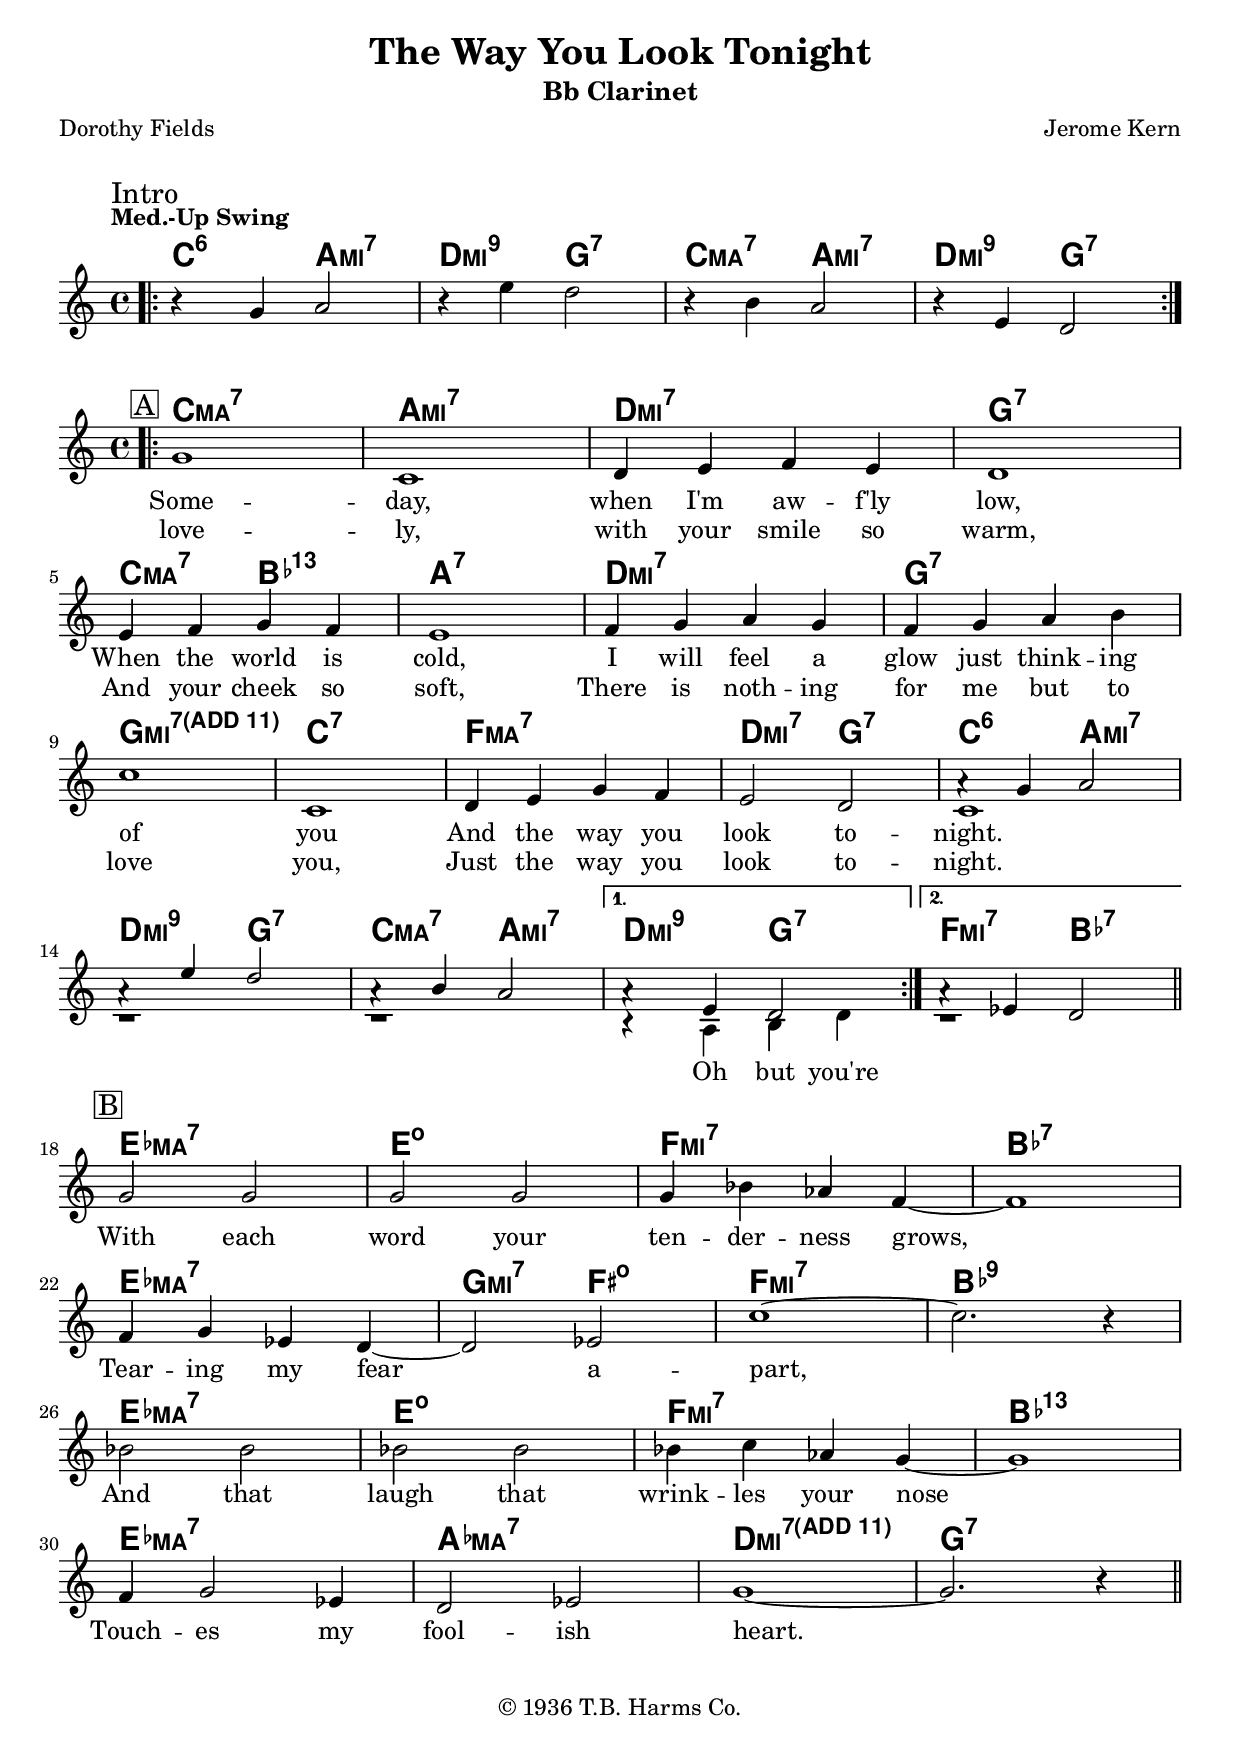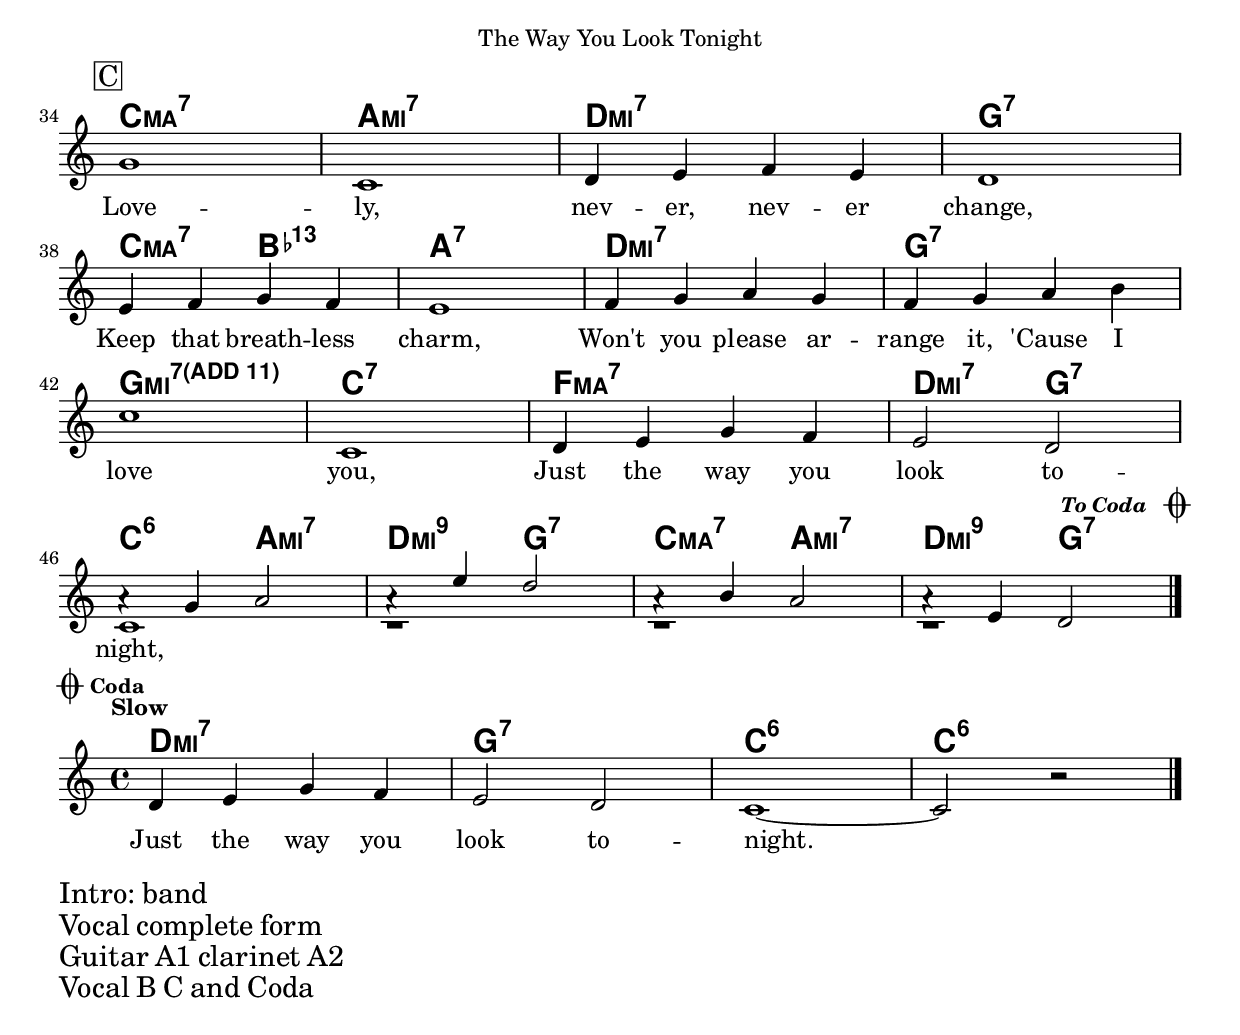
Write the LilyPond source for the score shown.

\version "2.24.0"

\include "english.ly"

instrument = "Bb Clarinet"
whatKey = c
whatClef = "treble"

showLyrics = ##t

%% -*- Mode: LilyPond -*-

\include "lead-sheets.ily"

\header {
  title = "The Way You Look Tonight"
  subtitle = \instrument
  poet = "Dorothy Fields"
  composer = "Jerome Kern"
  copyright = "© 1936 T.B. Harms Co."
}

refrainLyricsAOne = \lyricmode {
Some -- day, when I'm aw -- f'ly low,
When the world is cold,
I will feel a glow just think -- ing of you
And the way you look to -- night.
Oh but you're
}

refrainLyricsATwo = \lyricmode {
love -- ly, with your smile so warm,
And your cheek so soft,
There is noth -- ing for me but to love you,
Just the way you look to -- night.
}

refrainLyricsB = \lyricmode {
With each word your ten -- der -- ness grows,
Tear -- ing my fear a -- part,
And that laugh that wrink -- les your nose
Touch -- es my fool -- ish heart.
}

refrainLyricsC = \lyricmode {
Love -- ly,
nev -- er, nev -- er change,
Keep that breath -- less charm,
Won't you please ar -- range it,
'Cause I love you,
Just the way you look to -- night,
}

introLyrics = \lyricmode {
}

introChords = \chordmode {
  f2:6 d2:m7 g2:m9 c2:7 f2:maj7 d2:m7 g2:m9 c2:7
}

introKey = f

introMelody = \relative g' {
  \time 4/4
  \key \introKey \major
  \clef \whatClef

  \tempo "Med.-Up Swing"

  \mark \markup{ Intro }
  \bar ".|:"

  \repeat volta 2 {
    r4 c4 d2 | r4 a'4 g2 | r4 e4 d2 | r4 a4 g2 |
    \break
  }
}

refrainChords = \chordmode {
  f1:maj7 d1:m7 g1:m7 c1:7
  f2:maj7 ef2:13 d1:7 g1:m7 c1:7
  c1:m7.11 f1:7 bf1:maj7 g2:m7 c2:7
  f2:6 d2:m7 g2:m9 c2:7 f2:maj7 d2:m7

  g2:m9 c2:7

  bf2:m7 ef2:7

  af1:maj7 a1:dim7 bf1:m7 ef1:7 
  af1:maj7 c2:m7 b2:dim7 bf1:m7 ef1:9
  af1:maj7 a1:dim7 bf1:m7 ef1:13
  af1:maj7 df1:maj7 g1:m7.11 c1:7
  
  f1:maj7 d1:m7 g1:m7 c1:7
  f2:maj7 ef2:13 d1:7 g1:m7 c1:7
  c1:m7.11 f1:7 bf1:maj7 g2:m7 c2:7
  f2:6 d2:m7 g2:m9 c2:7 f2:maj7 d2:m7 g2:m9 c2:7
}

refrainKey = f

refrainMelody = \relative g' {
  \time 4/4
  \key \refrainKey \major
  \clef \whatClef

  \mark \markup{ \box A }
  \bar ".|:"

  \repeat volta 2 {
    c1 | f,1 | g4 a4 bf4 a4 | g1 |
    \break
    a4 bf4 c4 bf4 | a1 | bf4 c4 d4 c4 | bf4 c4 d4 e4 |
    \break
    f1 | f,1 | g4 a4 c4 bf4 | a2 g2 |
    
    <<
      \new Voice
      { \voiceTwo
	\magnifyMusic 1.0 {
	  \override Stem.direction = #UP
	  d'4\rest c4 d2 | d4\rest a'4 g2 | d4\rest e4 d2 |
	}
      }
      { \voiceOne
	\override Stem.direction = #DOWN
	f,1 | e1\rest | e1\rest |
	\revert Stem.direction
      }
      >>
    \oneVoice
  }
  \alternative {
    {
     <<
      \new Voice
      { \voiceTwo
	\magnifyMusic 1.0 {
	  \override Stem.direction = #UP
	  d'4\rest a4 g2 |
	}
      }
      { \voiceOne
	\override Stem.direction = #DOWN
	e4\rest d4 e4 g4 |
	\revert Stem.direction
	}
      >>
     \oneVoice
      }
    {
     <<
      \new Voice
      { \voiceTwo
	\magnifyMusic 1.0 {
	  \override Stem.direction = #UP
	  d'4\rest af4 g2 |
	}
      }
      { \voiceOne
	\override Stem.direction = #DOWN
	e1\rest |
	\revert Stem.direction
	}
      >>
     \oneVoice
      \bar "||"
      \break
     }
  }
  \mark \markup{ \box B }

  c'2 c2 | c2 c2 | c4 ef4 df4 bf4~ | bf1 |
    \break
  bf4 c4 af4 g4~ | g2 af2 | f'1~ | f2. r4 |
    \break
  ef2 ef2 | ef2 ef2 | ef4 f4 df4 c4~ | c1 |
    \break
  bf4 c2 af4 | g2 af2 | c1~ | c2. r4 |
  \bar "||"
    \pageBreak

  \mark \markup{ \box C }

  c1 | f,1 | g4 a4 bf4 a4 | g1 |
    \break
  a4 bf4 c4 bf4 | a1 | bf4 c4 d4 c4 | bf4 c4 d4 e4 |
    \break
  f1 | f,1 | g4 a4 c4 bf4 | a2 g2 |
  
    <<
      \new Voice
      { \voiceTwo
	\magnifyMusic 1.0 {
	  \override Stem.direction = #UP
	  d'4\rest c4 d2 | d4\rest a'4 g2 | d4\rest e4 d2 | d4\rest a4 g2 |
	}
      }
      { \voiceOne
	\override Stem.direction = #DOWN
	f1 | e1\rest | e1\rest | e1\rest |
	\revert Stem.direction
      }
      >>
     \oneVoice

  \textToCoda
  \bar "|."
}

codaLyrics = \lyricmode {
Just the way you look to -- night.
}

codaChords = \chordmode {
  g1:m7 c1:7 f1:6 f1:6
}

codaKey = f

codaMelody = \relative g' {
  \time 4/4
  \key \codaKey \major
  \clef \whatClef

  \tempo "Slow"

  \textCoda
   g4 a4 c4 bf4 | a2 g2 | f1~ | f2 r2 |

  \bar "|."
}

\include "paper.ily"

\markup {
  % Leave a gap after the header
  \vspace #1
}

\include "intro.ily"

\score {
  <<
    { \context ChordNames 
      {
      \override ChordName.font-size = #+3
      \override ChordName.font-series = #'bold
     \transpose f \whatKey {
	\refrainChords
	}
      }
      }
    \new Staff {
      \context Voice = "voiceMelody" { 
	\transpose f \whatKey {
	  \refrainMelody
	  }
	}
    }
    \new Lyrics \lyricsto "voiceMelody"
    {
      <<
	\refrainLyricsAOne
	\new Lyrics {
	  \set associatedVoice = "voiceMelody"
	  \refrainLyricsATwo }
      >>
      \refrainLyricsB
      \refrainLyricsC
    }
  >>
  \layout { ragged-right = ##f }
}

\include "coda.ily"

performanceNotes =
\markup {
  \column {
    \line { \huge { Intro: band } }
    \line { \huge { Vocal complete form } }
    \line { \huge { Guitar A1 clarinet A2 } }
    \line { \huge { Vocal B C and Coda } }
  }
}

\include "notes.ily"

